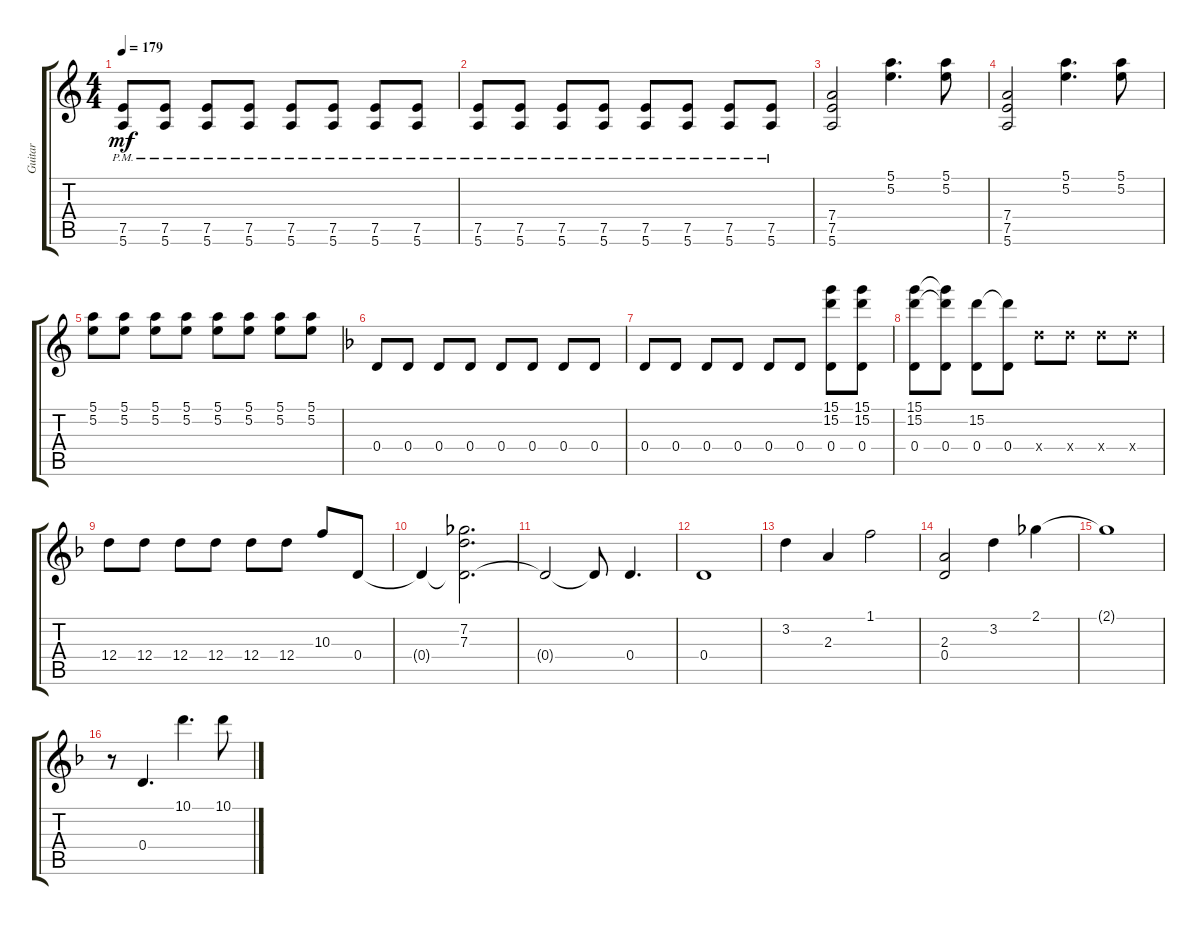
\track ("Guitar" "Guitar") {instrument overdrivenguitar}
\staff {score tabs}
\tuning (E4 B3 G3 D3 A2 E2) {hide}
\ts (4 4)
\tempo 179
\clef g2
\ks aminor
(7.5{pm} 5.6{pm}).8{dy mf} (7.5{pm} 5.6{pm}).8 (7.5{pm} 5.6{pm}).8 (7.5{pm} 5.6{pm}).8 (7.5{pm} 5.6{pm}).8 (7.5{pm} 5.6{pm}).8 (7.5{pm} 5.6{pm}).8 (7.5{pm} 5.6{pm}).8 |
(7.5{pm} 5.6{pm}).8 (7.5{pm} 5.6{pm}).8 (7.5{pm} 5.6{pm}).8 (7.5{pm} 5.6{pm}).8 (7.5{pm} 5.6{pm}).8 (7.5{pm} 5.6{pm}).8 (7.5{pm} 5.6{pm}).8 (7.5{pm} 5.6{pm}).8 |
(7.4 7.5 5.6).2 (5.1 5.2).4{d} (5.1 5.2).8 |
(7.4 7.5 5.6).2 (5.1 5.2).4{d} (5.1 5.2).8 |
(5.1 5.2).8 (5.1 5.2).8 (5.1 5.2).8 (5.1 5.2).8 (5.1 5.2).8 (5.1 5.2).8 (5.1 5.2).8 (5.1 5.2).8 |
\ks dminor
0.4.8 0.4.8 0.4.8 0.4.8 0.4.8 0.4.8 0.4.8 0.4.8 |
0.4.8 0.4.8 0.4.8 0.4.8 0.4.8 0.4.8 (15.1 15.2 0.4).8 (15.1 15.2 0.4).8 |
(15.1 15.2 0.4).8 (15.1{t} 15.2{t} 0.4).8 (15.2 0.4).8 (15.2{t} 0.4).8 12.4{x}.8 12.4{x}.8 12.4{x}.8 12.4{x}.8 |
12.4.8 12.4.8 12.4.8 12.4.8 12.4.8 12.4.8 10.3.8 0.4.8 |
0.4{t}.4 (7.2 7.3 0.4{t}).2{d} |
0.4{t}.2 0.4{t}.8 0.4.4{d} |
0.4.1 |
3.2.4 2.3.4 1.1.2 |
(2.3 0.4).2 3.2.4 2.1.4 |
2.1{t}.1 |
r.8 0.4.4{d} 10.1.4{d} 10.1.8
